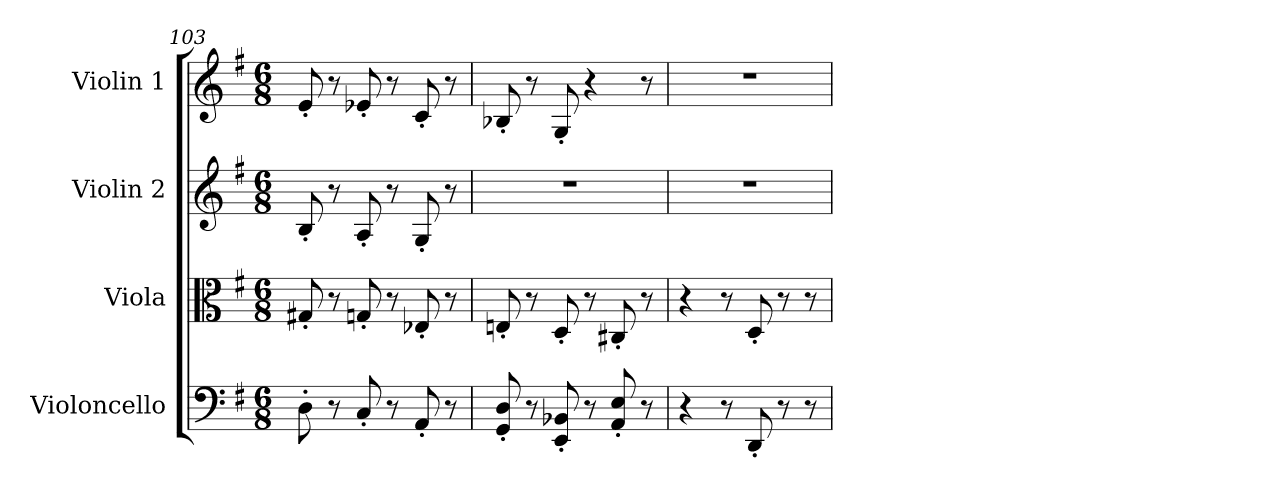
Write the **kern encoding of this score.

**kern	**kern	**kern	**kern
*part4	*part3	*part2	*part1
*staff4	*staff3	*staff2	*staff1
*I"Violoncello	*I"Viola	*I"Violin 2	*I"Violin 1
*I'Vc	*I'Vla	*I'Vln	*I'Vln
*clefF4	*clefC3	*clefG2	*clefG2
*k[f#]	*k[f#]	*k[f#]	*k[f#]
*M6/8	*M6/8	*M6/8	*M6/8
=103	=103	=103	=103
8D'\	8G#X'/	8B'/	8e'/
8r	8r	8r	8r
8C'/	8Gn'/	8A'/	8e-X'/
8r	8r	8r	8r
8AA'/	8E-X'/	8G'/	8c'/
8r	8r	8r	8r
=104	=104	=104	=104
8GG/' 8D/'	8En'/	2.r	8B-X'/
8r	8r	.	8r
8EE/' 8BB-X/'	8D'/	.	8G'/
8r	8r	.	4r
8AA/' 8E/'	8C#X'/	.	.
8r	8r	.	8r
=105	=105	=105	=105
4r	4r	2.r	2.r
8r	8r	.	.
8DD'/	8D'/	.	.
8r	8r	.	.
8r	8r	.	.
=	=	=	=
*-	*-	*-	*-
